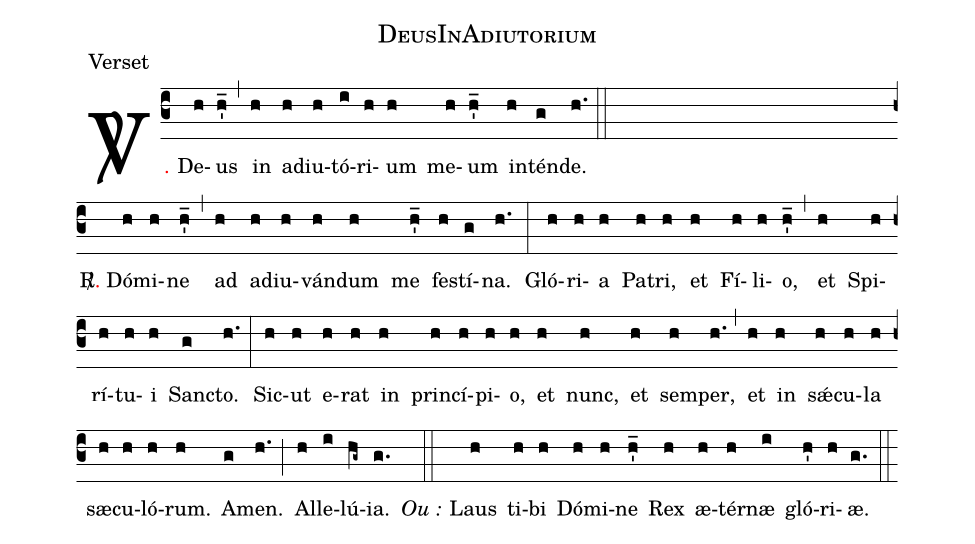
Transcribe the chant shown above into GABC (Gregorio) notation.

name:DeusInAdiutorium;
office-part:Verset;
%%
(c3) <sp>V/</sp><v>{\red.}</v> D{e}(h)us(h'_) (,) in(h) ad(h)iu(h)tó(i)ri(h)um(h) me(h)um(h'_) in(h)tén(g)de.(h.) (::) (Z)

<sp>R/</sp><v>{\red.}</v> D{ó}(h)mi(h)ne(h'_) (,) ad(h) ad(h)iu(h)ván(h)dum(h) me(h'_) fe(h)stí(g)na.(h.) (:)
Gló(h)ri(h)a(h) Pa(h)tri,(h) et(h) Fí(h)li(h)o,(h'_) (,) et(h) Spi(h)rí(h)tu(h)i(h) San(g)cto.(h.) (:)
Sic(h)ut(h) e(h)rat(h) in(h) prin(h)cí(h)pi(h)o,(h) et(h) nunc,(h) et(h) sem(h)per,(h.) (,) et(h) in(h) s<sp>'ae</sp>(h)cu(h)la(h) sæ(h)cu(h)ló(h)rum.(h) A(g)men.(h.) (;) Al(h)le(i)lú(hg~)ia.(g.) (::) <i>Ou :</i> L{au}s(h) ti(h)bi(h) Dó(h)mi(h)ne(h'_) Rex(h) æ(h)tér(h)næ(i) gló(h')ri(h)æ.(g.) (::)
